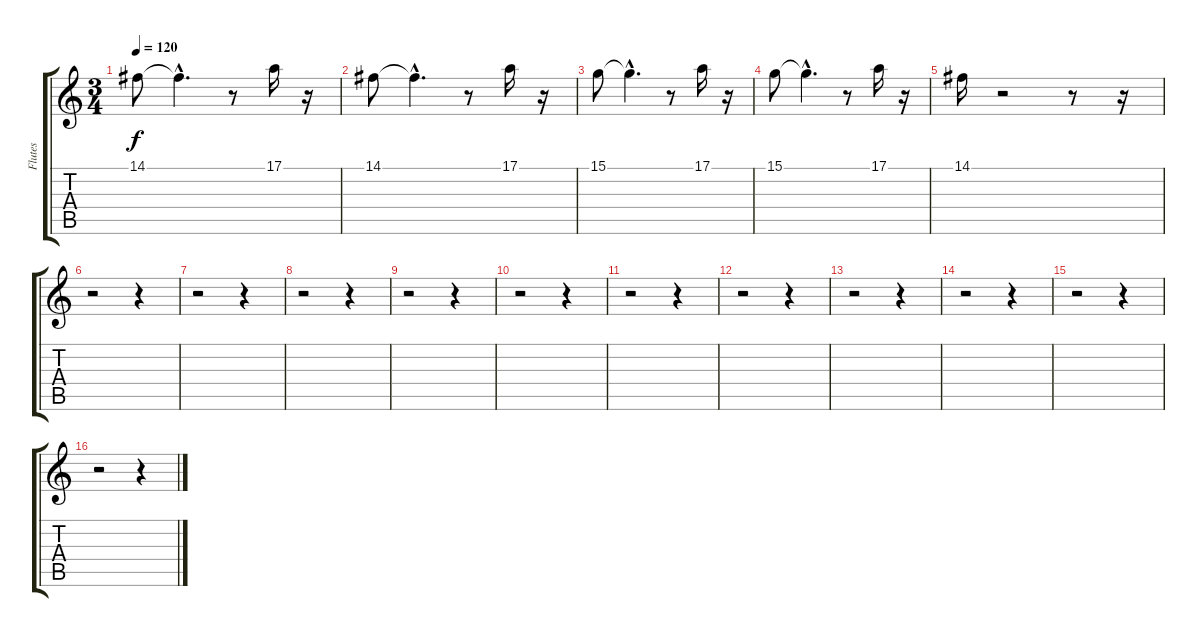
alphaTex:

\track ("Flutes" "Flutes") {instrument oboe}
\staff {score tabs}
\tuning (E4 B3 G3 D3 A2 E2) {hide}
\ts (3 4)
\tempo 120
\clef g2
\ks c
14.1.8{dy f} 14.1{hac t}.4{d} r.8 17.1.16 r.16 |
14.1.8 14.1{hac t}.4{d} r.8 17.1.16 r.16 |
15.1.8 15.1{hac t}.4{d} r.8 17.1.16 r.16 |
15.1.8 15.1{hac t}.4{d} r.8 17.1.16 r.16 |
14.1.16 r.2 r.8 r.16 |
r.2 r.4 |
r.2 r.4 |
r.2 r.4 |
r.2 r.4 |
r.2 r.4 |
r.2 r.4 |
r.2 r.4 |
r.2 r.4 |
r.2 r.4 |
r.2 r.4 |
r.2 r.4
